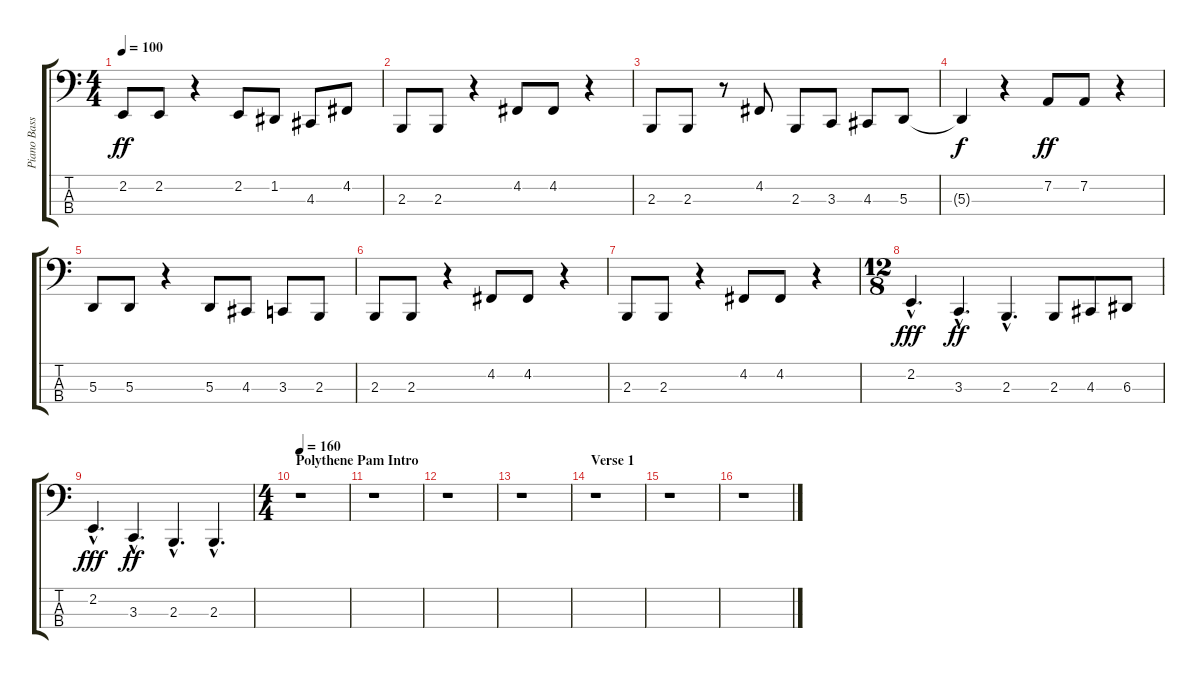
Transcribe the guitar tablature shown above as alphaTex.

\track ("Piano Bass" "Piano Bass") {instrument acousticgrandpiano}
\staff {score tabs}
\tuning (G2 D2 A1 E1) {hide}
\ts (4 4)
\tempo 100
\clef f4
\ks c
2.2.8{dy ff} 2.2.8 r.4 2.2.8 1.2.8 4.3.8 4.2.8 |
2.3.8 2.3.8 r.4 4.2.8 4.2.8 r.4 |
2.3.8 2.3.8 r.8 4.2.8 2.3.8 3.3.8 4.3.8 5.3.8 |
5.3{t}.4{dy f} r.4 7.2.8{dy ff} 7.2.8 r.4 |
5.3.8 5.3.8 r.4 5.3.8 4.3.8 3.3.8 2.3.8 |
2.3.8 2.3.8 r.4 4.2.8 4.2.8 r.4 |
2.3.8 2.3.8 r.4 4.2.8 4.2.8 r.4 |
\ts (12 8)
2.2{hac}.4{d dy fff} 3.3{hac}.4{d dy ff} 2.3{hac}.4{d} 2.3.8 4.3.8 6.3.8 |
2.2{hac}.4{d dy fff} 3.3{hac}.4{d dy ff} 2.3{hac}.4{d} 2.3{hac}.4{d} |
\ts (4 4)
\section ("" "Polythene Pam Intro")
\tempo 160
r.1 |
r.1 |
r.1 |
r.1 |
\section ("" "Verse 1")
r.1 |
r.1 |
r.1
